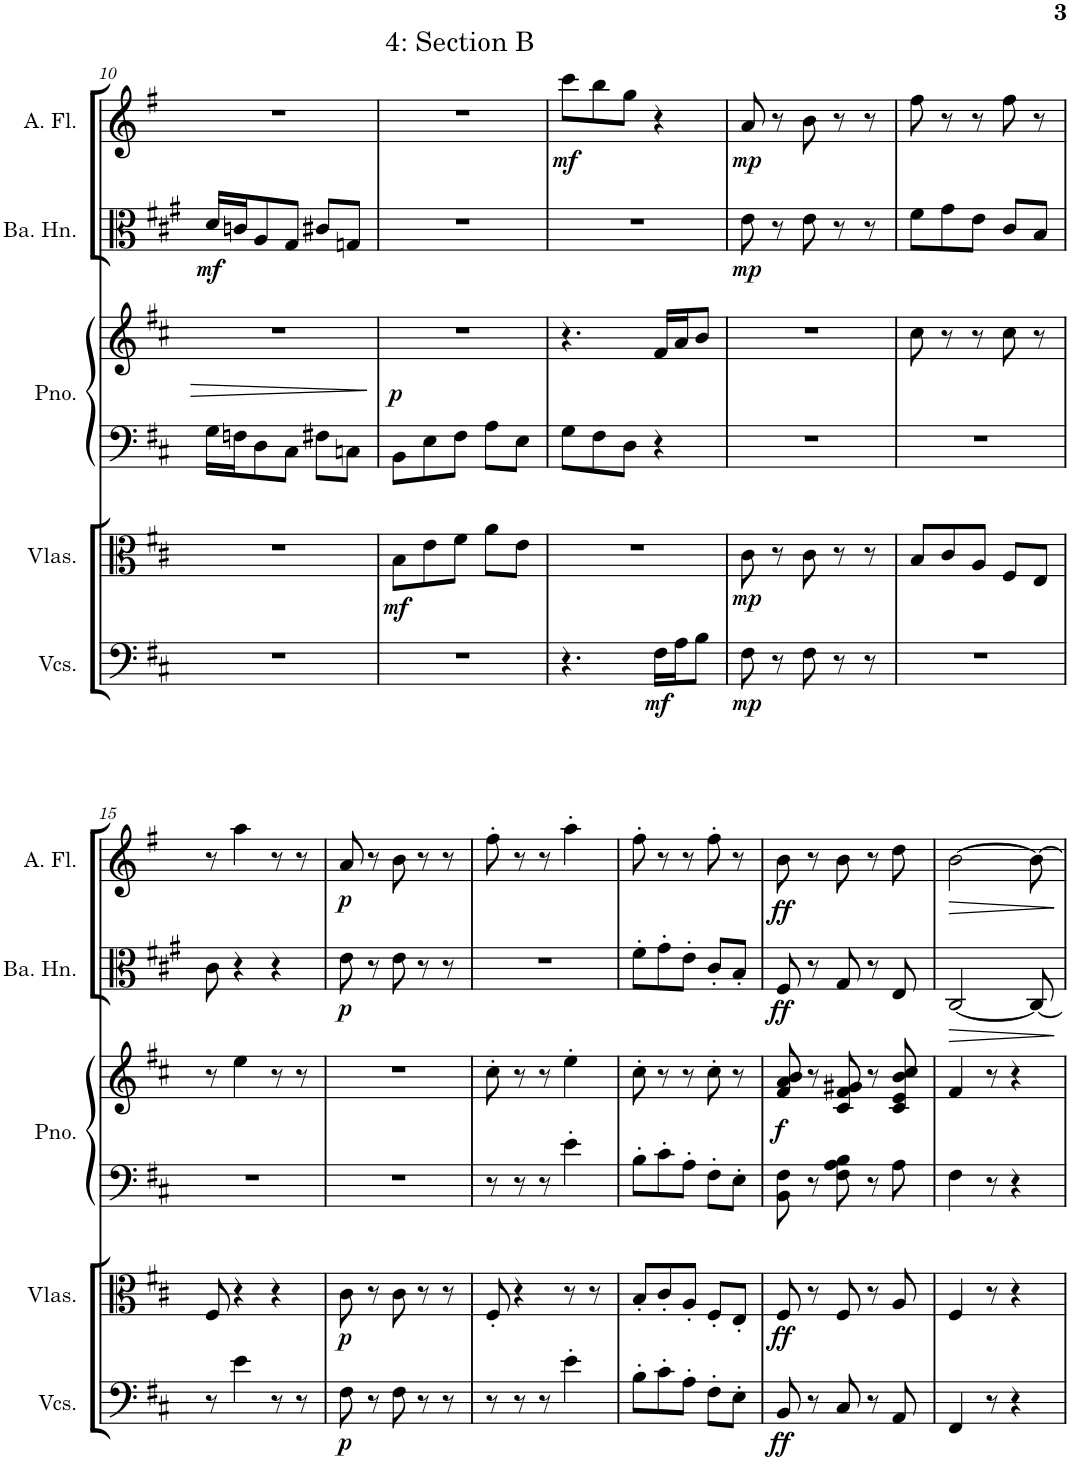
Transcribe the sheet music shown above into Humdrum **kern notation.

**kern	**dynam	**kern	**dynam	**kern	**kern	**dynam	**kern	**dynam	**kern	**dynam
*part5	*part5	*part4	*part4	*part3	*part3	*part3	*part2	*part2	*part1	*part1
*staff6	*staff6	*staff5	*staff5	*staff4	*staff3	*staff3/4	*staff2	*staff2	*staff1	*staff1
*I"Violoncellos	*	*I"Violas	*	*I"Piano	*	*	*I"Basset Horn	*	*I"Alto Flute	*
*I'Vcs.	*	*I'Vlas.	*	*I'Pno.	*	*	*I'Ba. Hn.	*	*I'A. Fl.	*
!!LO:PB:g=z
*clefF4	*	*clefC3	*	*clefF4	*clefG2	*	*clefC3	*	*clefG2	*
*	*	*	*	*	*	*	*Trd1c2	*	*Trd3c5	*
*k[f#c#]	*	*k[f#c#]	*	*k[f#c#]	*k[f#c#]	*	*k[f#c#g#]	*	*k[f#]	*
*M5/8	*	*M5/8	*	*M5/8	*M5/8	*	*M5/8	*	*M5/8	*
=10	=10	=10	=10	=10	=10	=10	=10	=10	=10	=10
!	!	!	!	!	!	!	!	!LO:DY:b	!	!
8%5r	.	8%5r	.	16G\LL	8%5r	.	16d/LL	mf	8%5r	.
.	.	.	.	16Fn\J	.	.	16cn/J	.	.	.
.	.	.	.	8D\	.	.	8A/	.	.	.
.	.	.	.	8C#\J	.	.	8G#/J	.	.	.
.	.	.	.	8F#X\L	.	.	8c#X/L	.	.	.
.	.	.	.	8Cn\J	.	.	8Gn/J	.	.	.
=11	=11	=11	=11	=11	=11	=11	=11	=11	=11	=11
!	!	!	!	!	!	!	!	!	!LO:TX:a:t=4&colon; Section B	!
!	!	!	!LO:DY:b	!	!	!LO:DY:a=2	!	!	!	!
8%5r	.	8B\L	mf	8BB\L	8%5r	p	8%5r	.	8%5r	.
.	.	8e\	.	8E\	.	.	.	.	.	.
.	.	8f#\J	.	8F#\J	.	.	.	.	.	.
.	.	8a\L	.	8A\L	.	.	.	.	.	.
.	.	8e\J	.	8E\J	.	.	.	.	.	.
=12	=12	=12	=12	=12	=12	=12	=12	=12	=12	=12
!	!	!	!	!	!	!	!	!	!	!LO:DY:b
4.r	.	8%5r	.	8G\L	4.r	.	8%5r	.	8ccc\L	mf
.	.	.	.	8F#\	.	.	.	.	8bb\	.
.	.	.	.	8D\J	.	.	.	.	8gg\J	.
!	!LO:DY:b	!	!	!	!	!	!	!	!	!
16F#\LL	mf	.	.	4r	16f#/LL	.	.	.	4r	.
16A\J	.	.	.	.	16a/J	.	.	.	.	.
8B\J	.	.	.	.	8b/J	.	.	.	.	.
=13	=13	=13	=13	=13	=13	=13	=13	=13	=13	=13
!	!LO:DY:b	!	!LO:DY:b	!	!	!	!	!LO:DY:b	!	!LO:DY:b
8F#\	mp	8c#\	mp	8%5r	8%5r	.	8e\	mp	8a/	mp
8r	.	8r	.	.	.	.	8r	.	8r	.
8F#\	.	8c#\	.	.	.	.	8e\	.	8b\	.
8r	.	8r	.	.	.	.	8r	.	8r	.
8r	.	8r	.	.	.	.	8r	.	8r	.
=14	=14	=14	=14	=14	=14	=14	=14	=14	=14	=14
8%5r	.	8B/L	.	8%5r	8cc#\	.	8f#\L	.	8ff#\	.
.	.	8c#/	.	.	8r	.	8g#\	.	8r	.
.	.	8A/J	.	.	8r	.	8e\J	.	8r	.
.	.	8F#/L	.	.	8cc#\	.	8c#/L	.	8ff#\	.
.	.	8E/J	.	.	8r	.	8B/J	.	8r	.
!!LO:LB:g=z
=15	=15	=15	=15	=15	=15	=15	=15	=15	=15	=15
8r	.	8F#/	.	8%5r	8r	.	8c#\	.	8r	.
4e\	.	4r	.	.	4ee\	.	4r	.	4aa\	.
8r	.	4r	.	.	8r	.	4r	.	8r	.
8r	.	.	.	.	8r	.	.	.	8r	.
=16	=16	=16	=16	=16	=16	=16	=16	=16	=16	=16
!	!LO:DY:b	!	!LO:DY:b	!	!	!	!	!LO:DY:b	!	!LO:DY:b
8F#\	p	8c#\	p	8%5r	8%5r	.	8e\	p	8a/	p
8r	.	8r	.	.	.	.	8r	.	8r	.
8F#\	.	8c#\	.	.	.	.	8e\	.	8b\	.
8r	.	8r	.	.	.	.	8r	.	8r	.
8r	.	8r	.	.	.	.	8r	.	8r	.
=17	=17	=17	=17	=17	=17	=17	=17	=17	=17	=17
8r	.	8F#'/	.	8r	8cc#'\	.	8%5r	.	8ff#'\	.
8r	.	4r	.	8r	8r	.	.	.	8r	.
8r	.	.	.	8r	8r	.	.	.	8r	.
4e'\	.	8r	.	4e'\	4ee'\	.	.	.	4aa'\	.
.	.	8r	.	.	.	.	.	.	.	.
=18	=18	=18	=18	=18	=18	=18	=18	=18	=18	=18
8B'\L	.	8B'/L	.	8B'\L	8cc#'\	.	8f#'\L	.	8ff#'\	.
8c#'\	.	8c#'/	.	8c#'\	8r	.	8g#'\	.	8r	.
8A'\J	.	8A'/J	.	8A'\J	8r	.	8e'\J	.	8r	.
8F#'\L	.	8F#'/L	.	8F#'\L	8cc#'\	.	8c#'/L	.	8ff#'\	.
8E'\J	.	8E'/J	.	8E'\J	8r	.	8B'/J	.	8r	.
=19	=19	=19	=19	=19	=19	=19	=19	=19	=19	=19
!	!LO:DY:b	!	!LO:DY:b	!	!	!LO:DY:b	!	!LO:DY:b	!	!LO:DY:b
8BB/	ff	8F#/	ff	8BB\ 8F#\	8f#/ 8a/ 8b/	f	8F#/	ff	8b\	ff
8r	.	8r	.	8r	8r	.	8r	.	8r	.
8C#/	.	8F#/	.	8F#\ 8A\ 8B\	8c#/ 8f#/ 8g#X/	.	8G#/	.	8b\	.
8r	.	8r	.	8r	8r	.	8r	.	8r	.
8AA/	.	8A/	.	8A\	8c#/ 8e/ 8b/ 8cc#/	.	8E/	.	8dd\	.
=20	=20	=20	=20	=20	=20	=20	=20	=20	=20	=20
!	!	!	!	!	!	!	!	!LO:HP:b	!	!LO:HP:b
4FF#/	.	4F#/	.	4F#\	4f#/	.	[2C#/	>	[2b\	>
8r	.	8r	.	8r	8r	.	.	.	.	.
4r	.	4r	.	4r	4r	.	.	.	.	.
.	.	.	.	.	.	.	8C#/_	.	8b\_	.
.	.	.	.	.	.	.	.	]	.	]
=	=	=	=	=	=	=	=	=	=	=
*-	*-	*-	*-	*-	*-	*-	*-	*-	*-	*-
